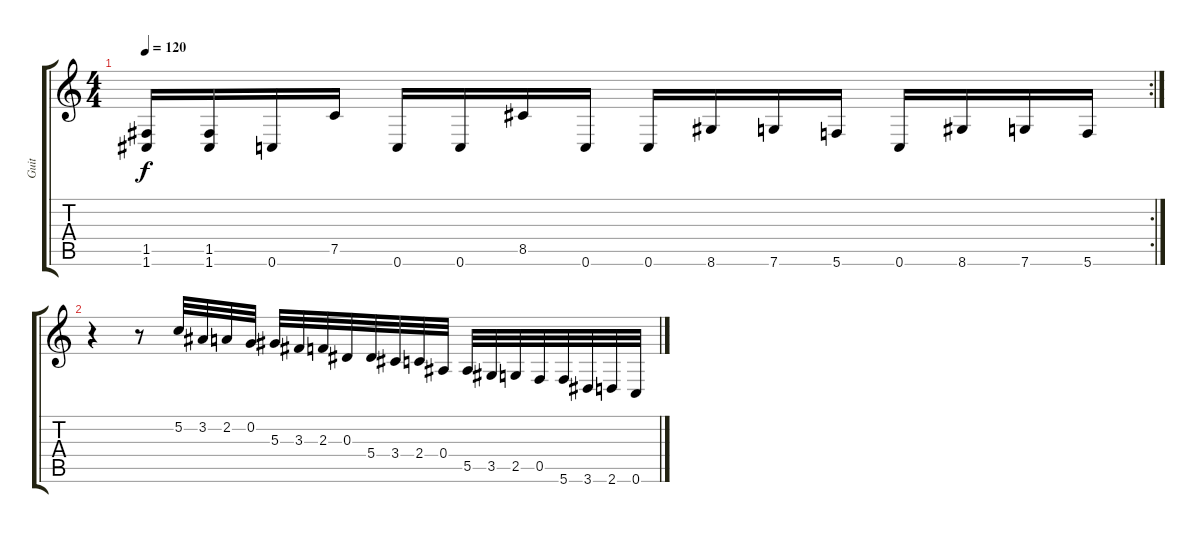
\track ("Guit" "Guit") {instrument distortionguitar}
\staff {score tabs}
\tuning (C4 G3 Eb3 Bb2 F2 C2) {hide}
\rc 2
\ts (4 4)
\tempo 120
\clef g2
\ks c
(1.5 1.6).16{dy f} (1.5 1.6).16 0.6.16 7.5.16 0.6.16 0.6.16 8.5.16 0.6.16 0.6.16 8.6.16 7.6.16 5.6.16 0.6.16 8.6.16 7.6.16 5.6.16 |
r.4 r.8 5.2.32 3.2.32 2.2.32 0.2.32 5.3.32 3.3.32 2.3.32 0.3.32 5.4.32 3.4.32 2.4.32 0.4.32 5.5.32 3.5.32 2.5.32 0.5.32 5.6.32 3.6.32 2.6.32 0.6.32
